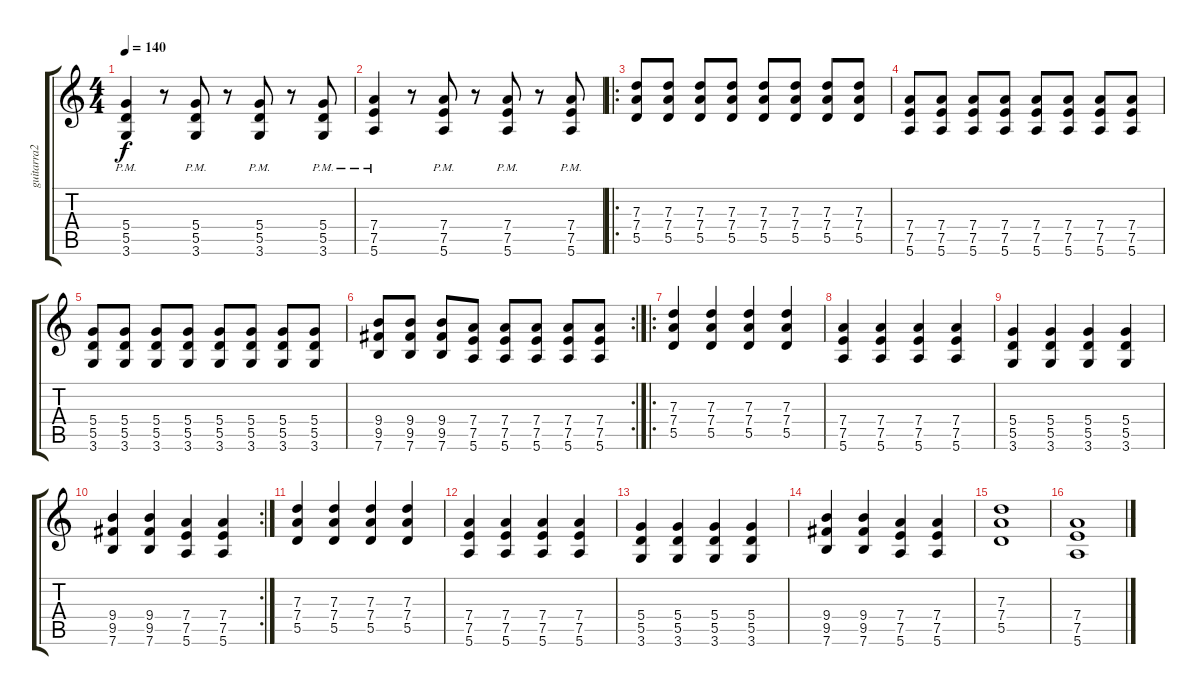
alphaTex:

\track ("guitarra2" "guitarra2") {instrument distortionguitar}
\staff {score tabs}
\tuning (E4 B3 G3 D3 A2 E2) {hide}
\ts (4 4)
\tempo 140
\clef g2
\ks c
(5.4{pm} 5.5{pm} 3.6{pm}).4{dy f volume 12} r.8 (5.4{pm} 5.5{pm} 3.6{pm}).8 r.8 (5.4{pm} 5.5{pm} 3.6{pm}).8 r.8 (5.4{pm} 5.5{pm} 3.6{pm}).8 |
(7.4{pm} 7.5{pm} 5.6{pm}).4 r.8 (7.4{pm} 7.5{pm} 5.6{pm}).8 r.8 (7.4{pm} 7.5{pm} 5.6{pm}).8 r.8 (7.4{pm} 7.5{pm} 5.6{pm}).8 |
\ro
(7.3 7.4 5.5).8{volume 14} (7.3 7.4 5.5).8 (7.3 7.4 5.5).8 (7.3 7.4 5.5).8 (7.3 7.4 5.5).8 (7.3 7.4 5.5).8 (7.3 7.4 5.5).8 (7.3 7.4 5.5).8 |
(7.4 7.5 5.6).8 (7.4 7.5 5.6).8 (7.4 7.5 5.6).8 (7.4 7.5 5.6).8 (7.4 7.5 5.6).8 (7.4 7.5 5.6).8 (7.4 7.5 5.6).8 (7.4 7.5 5.6).8 |
(5.4 5.5 3.6).8 (5.4 5.5 3.6).8 (5.4 5.5 3.6).8 (5.4 5.5 3.6).8 (5.4 5.5 3.6).8 (5.4 5.5 3.6).8 (5.4 5.5 3.6).8 (5.4 5.5 3.6).8 |
\rc 2
(9.4 9.5 7.6).8 (9.4 9.5 7.6).8 (9.4 9.5 7.6).8 (7.4 7.5 5.6).8 (7.4 7.5 5.6).8 (7.4 7.5 5.6).8 (7.4 7.5 5.6).8 (7.4 7.5 5.6).8 |
\ro
(7.3 7.4 5.5).4 (7.3 7.4 5.5).4 (7.3 7.4 5.5).4 (7.3 7.4 5.5).4 |
(7.4 7.5 5.6).4 (7.4 7.5 5.6).4 (7.4 7.5 5.6).4 (7.4 7.5 5.6).4 |
(5.4 5.5 3.6).4 (5.4 5.5 3.6).4 (5.4 5.5 3.6).4 (5.4 5.5 3.6).4 |
\rc 2
(9.4 9.5 7.6).4 (9.4 9.5 7.6).4 (7.4 7.5 5.6).4 (7.4 7.5 5.6).4 |
(7.3 7.4 5.5).4 (7.3 7.4 5.5).4 (7.3 7.4 5.5).4 (7.3 7.4 5.5).4 |
(7.4 7.5 5.6).4 (7.4 7.5 5.6).4 (7.4 7.5 5.6).4 (7.4 7.5 5.6).4 |
(5.4 5.5 3.6).4 (5.4 5.5 3.6).4 (5.4 5.5 3.6).4 (5.4 5.5 3.6).4 |
(9.4 9.5 7.6).4 (9.4 9.5 7.6).4 (7.4 7.5 5.6).4 (7.4 7.5 5.6).4 |
(7.3 7.4 5.5).1 |
(7.4 7.5 5.6).1
